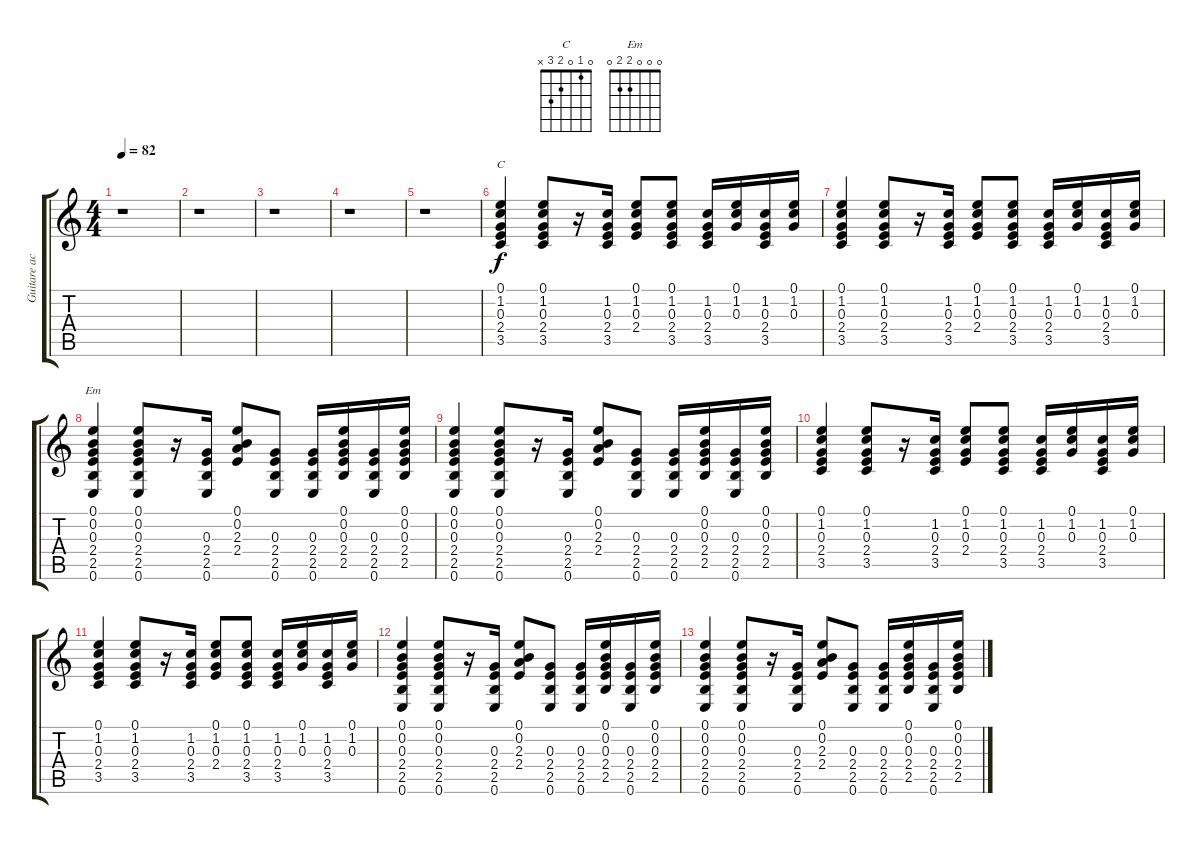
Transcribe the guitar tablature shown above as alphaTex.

\track ("Guitare acoustique" "Guitare ac") {instrument acousticguitarnylon}
\staff {score tabs}
\tuning (E4 B3 G3 D3 A2 E2) {hide}
\chord ("C" 0 1 0 2 3 x)
\chord ("Em" 0 0 0 2 2 0)
\ts (4 4)
\tempo 82
\clef g2
\ks c
r.1{dy f} |
r.1 |
r.1 |
r.1 |
r.1 |
(0.1 1.2 0.3 2.4 3.5).4{ch "C"} (0.1 1.2 0.3 2.4 3.5).8 r.16 (1.2 0.3 2.4 3.5).16 (0.1 1.2 0.3 2.4).8 (0.1 1.2 0.3 2.4 3.5).8 (1.2 0.3 2.4 3.5).16 (0.1 1.2 0.3).16 (1.2 0.3 2.4 3.5).16 (0.1 1.2 0.3).16 |
(0.1 1.2 0.3 2.4 3.5).4 (0.1 1.2 0.3 2.4 3.5).8 r.16 (1.2 0.3 2.4 3.5).16 (0.1 1.2 0.3 2.4).8 (0.1 1.2 0.3 2.4 3.5).8 (1.2 0.3 2.4 3.5).16 (0.1 1.2 0.3).16 (1.2 0.3 2.4 3.5).16 (0.1 1.2 0.3).16 |
(0.1 0.2 0.3 2.4 2.5 0.6).4{ch "Em"} (0.1 0.2 0.3 2.4 2.5 0.6).8 r.16 (0.3 2.4 2.5 0.6).16 (0.1 0.2 2.3 2.4).8 (0.3 2.4 2.5 0.6).8 (0.3 2.4 2.5 0.6).16 (0.1 0.2 0.3 2.4 2.5).16 (0.3 2.4 2.5 0.6).16 (0.1 0.2 0.3 2.4 2.5).16 |
(0.1 0.2 0.3 2.4 2.5 0.6).4 (0.1 0.2 0.3 2.4 2.5 0.6).8 r.16 (0.3 2.4 2.5 0.6).16 (0.1 0.2 2.3 2.4).8 (0.3 2.4 2.5 0.6).8 (0.3 2.4 2.5 0.6).16 (0.1 0.2 0.3 2.4 2.5).16 (0.3 2.4 2.5 0.6).16 (0.1 0.2 0.3 2.4 2.5).16 |
(0.1 1.2 0.3 2.4 3.5).4 (0.1 1.2 0.3 2.4 3.5).8 r.16 (1.2 0.3 2.4 3.5).16 (0.1 1.2 0.3 2.4).8 (0.1 1.2 0.3 2.4 3.5).8 (1.2 0.3 2.4 3.5).16 (0.1 1.2 0.3).16 (1.2 0.3 2.4 3.5).16 (0.1 1.2 0.3).16 |
(0.1 1.2 0.3 2.4 3.5).4 (0.1 1.2 0.3 2.4 3.5).8 r.16 (1.2 0.3 2.4 3.5).16 (0.1 1.2 0.3 2.4).8 (0.1 1.2 0.3 2.4 3.5).8 (1.2 0.3 2.4 3.5).16 (0.1 1.2 0.3).16 (1.2 0.3 2.4 3.5).16 (0.1 1.2 0.3).16 |
(0.1 0.2 0.3 2.4 2.5 0.6).4 (0.1 0.2 0.3 2.4 2.5 0.6).8 r.16 (0.3 2.4 2.5 0.6).16 (0.1 0.2 2.3 2.4).8 (0.3 2.4 2.5 0.6).8 (0.3 2.4 2.5 0.6).16 (0.1 0.2 0.3 2.4 2.5).16 (0.3 2.4 2.5 0.6).16 (0.1 0.2 0.3 2.4 2.5).16 |
(0.1 0.2 0.3 2.4 2.5 0.6).4 (0.1 0.2 0.3 2.4 2.5 0.6).8 r.16 (0.3 2.4 2.5 0.6).16 (0.1 0.2 2.3 2.4).8 (0.3 2.4 2.5 0.6).8 (0.3 2.4 2.5 0.6).16 (0.1 0.2 0.3 2.4 2.5).16 (0.3 2.4 2.5 0.6).16 (0.1 0.2 0.3 2.4 2.5).16
